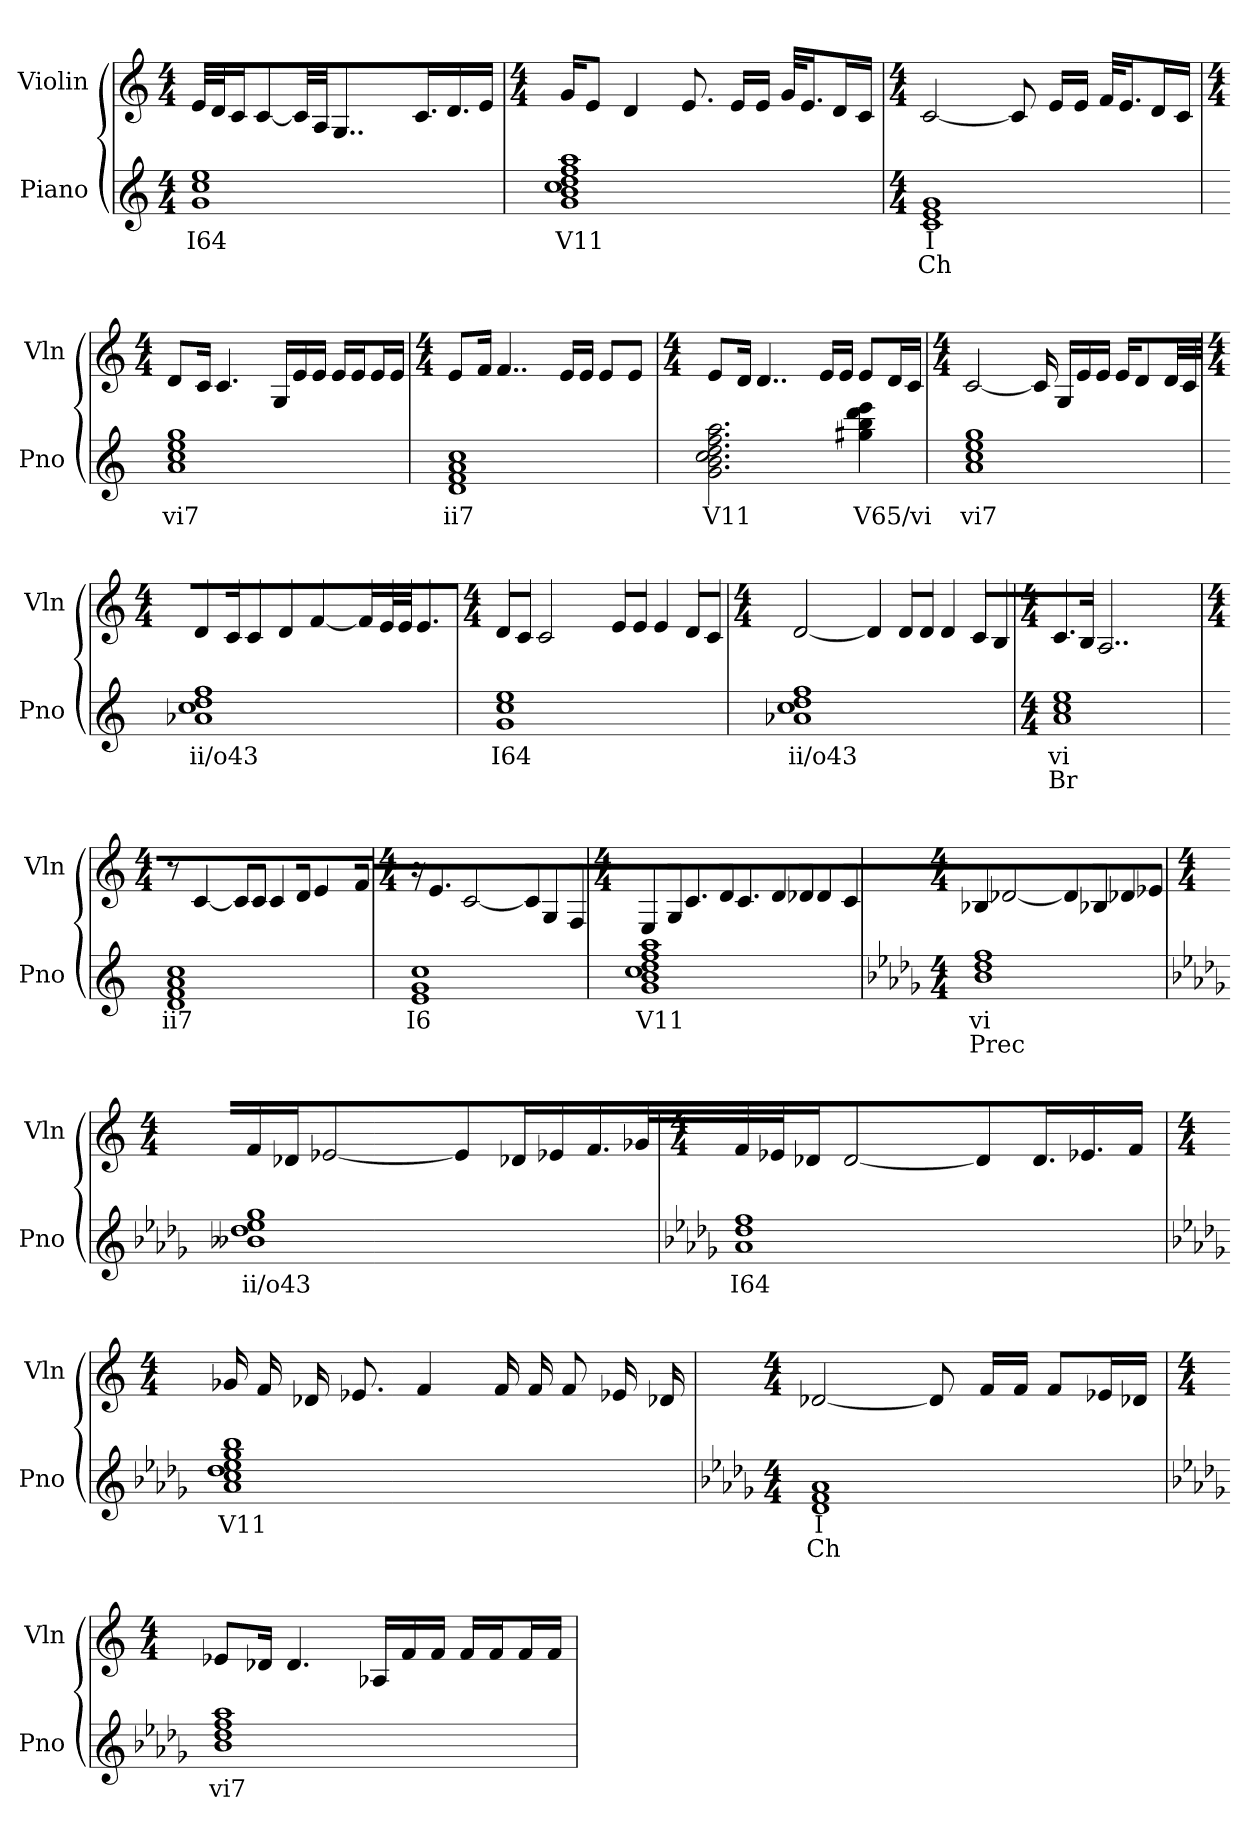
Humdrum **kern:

**kern	**text	**text	**kern
*part2	*part2	*part2	*part1
*staff2	*staff2	*staff2	*staff1
*I"Piano	*	*	*I"Violin
*I'Pno	*	*	*I'Vln
*k[]	*	*	*
*C:	*	*	*
*M4/4	*	*	*M4/4
=	=	=	=
1g 1cc 1ee	I64	.	32eLLL
.	.	.	32dJ
.	.	.	16cJJ
.	.	.	[8c
.	.	.	32c]
.	.	.	32A
.	.	.	4..G
.	.	.	16.cLL
.	.	.	16.dJ
.	.	.	16eJJ
=	=	=	=
*k[]	*	*	*
*C:	*	*	*
*	*	*	*M4/4
1g 1b 1dd 1ff 1aa 1cc	V11	.	16gKL
.	.	.	8eJ
.	.	.	4d
.	.	.	8.e
.	.	.	16eLL
.	.	.	16eJJ
.	.	.	32gKLL
.	.	.	16.eJ
.	.	.	16dL
.	.	.	16cJJ
=	=	=	=
*k[]	*	*	*
*C:	*	*	*
*M4/4	*	*	*M4/4
1c 1e 1g	I	Ch	[2c
.	.	.	8c]
.	.	.	16eLL
.	.	.	16eJJ
.	.	.	32fKLL
.	.	.	16.eJ
.	.	.	16dL
.	.	.	16cJJ
=	=	=	=
*k[]	*	*	*
*C:	*	*	*
*	*	*	*M4/4
1a 1cc 1ee 1gg	vi7	.	8dL
.	.	.	16cJk
.	.	.	4.c
.	.	.	16GLL
.	.	.	16e
.	.	.	16eJJ
.	.	.	16eLL
.	.	.	16eJ
.	.	.	16eL
.	.	.	16eJJ
=	=	=	=
*k[]	*	*	*
*C:	*	*	*
*	*	*	*M4/4
1d 1f 1a 1cc	ii7	.	8eL
.	.	.	16fJk
.	.	.	4..f
.	.	.	16eLL
.	.	.	16eJJ
.	.	.	8eL
.	.	.	8eJ
=	=	=	=
*k[]	*	*	*
*C:	*	*	*
*	*	*	*M4/4
2.g 2.b 2.dd 2.ff 2.aa 2.cc	V11	.	8eL
.	.	.	16dJk
.	.	.	4..d
.	.	.	16eLL
.	.	.	16eJJ
4gg#X 4bb 4ddd 4eee	V65/vi	.	8eL
.	.	.	16dL
.	.	.	16cJJ
=	=	=	=
*k[]	*	*	*
*C:	*	*	*
*	*	*	*M4/4
1a 1cc 1ee 1gg	vi7	.	[2c
.	.	.	16c]
.	.	.	16GLL
.	.	.	16e
.	.	.	16eJJ
.	.	.	16eLL
.	.	.	8d
.	.	.	32dLL
.	.	.	32cJJJ
=	=	=	=
*k[]	*	*	*
*C:	*	*	*
*	*	*	*M4/4
1a-X 1cc 1dd 1ff	ii/o43	.	8dL
.	.	.	16cK
.	.	.	8cJ
.	.	.	8d
.	.	.	[4f
.	.	.	16f]
.	.	.	32eLLL
.	.	.	32eJJ
.	.	.	8.eJ
=	=	=	=
*k[]	*	*	*
*C:	*	*	*
*	*	*	*M4/4
1g 1cc 1ee	I64	.	16dLL
.	.	.	16cJJ
.	.	.	2c
.	.	.	16eLL
.	.	.	16eJJ
.	.	.	8eL
.	.	.	16dL
.	.	.	16cJJ
=	=	=	=
*k[]	*	*	*
*C:	*	*	*
*	*	*	*M4/4
1a-X 1cc 1dd 1ff	ii/o43	.	[2d
.	.	.	8d]
.	.	.	16dLL
.	.	.	16dJJ
.	.	.	8dL
.	.	.	16cL
.	.	.	16BJJ
=	=	=	=
*k[]	*	*	*
*C:	*	*	*
*M4/4	*	*	*M4/4
1a 1cc 1ee	vi	Br	16.cLL
.	.	.	32BJJk
.	.	.	2..A
=	=	=	=
*k[]	*	*	*
*C:	*	*	*
*	*	*	*M4/4
1d 1f 1a 1cc	ii7	.	8r
.	.	.	[4c
.	.	.	16c]
.	.	.	16c
.	.	.	8cL
.	.	.	16dJk
.	.	.	4e
.	.	.	16f
=	=	=	=
*k[]	*	*	*
*C:	*	*	*
*	*	*	*M4/4
1e 1g 1cc	I6	.	16r
.	.	.	8.e
.	.	.	[2c
.	.	.	16c]
.	.	.	8GL
.	.	.	16FJk
=	=	=	=
*k[]	*	*	*
*C:	*	*	*
*	*	*	*M4/4
1g 1b 1dd 1ff 1aa 1cc	V11	.	8EL
.	.	.	16GK
.	.	.	8.cJ
.	.	.	16dKL
.	.	.	8.cJ
.	.	.	8dL
.	.	.	16d-XK
.	.	.	8d-
.	.	.	16cJk
=	=	=	=
*k[b-e-a-d-g-]	*	*	*
*D-:	*	*	*
*M4/4	*	*	*M4/4
1b- 1dd- 1ff	vi	Prec	8B-X
.	.	.	[2d-X
.	.	.	8d-]
.	.	.	16B-XKL
.	.	.	8d-X
.	.	.	16e-XJk
=	=	=	=
*k[b-e-a-d-g-]	*	*	*
*D-:	*	*	*
*	*	*	*M4/4
1b--X 1dd- 1ee- 1gg-	ii/o43	.	16fLL
.	.	.	16d-XJJ
.	.	.	[2e-X
.	.	.	8e-]
.	.	.	16d-XLL
.	.	.	16e-XJ
.	.	.	16.fL
.	.	.	32g-XJJk
=	=	=	=
*k[b-e-a-d-g-]	*	*	*
*D-:	*	*	*
*	*	*	*M4/4
1a- 1dd- 1ff	I64	.	32fLLL
.	.	.	32e-XJ
.	.	.	16d-XJJ
.	.	.	[2d-
.	.	.	8d-]
.	.	.	16.d-LL
.	.	.	16.e-XJ
.	.	.	16fJJ
=	=	=	=
*k[b-e-a-d-g-]	*	*	*
*D-:	*	*	*
*	*	*	*M4/4
1a- 1cc 1ee- 1gg- 1bb- 1dd-	V11	.	16g-XLL
.	.	.	16fJ
.	.	.	16d-XL
.	.	.	8.e-XJ
.	.	.	4f
.	.	.	16fLL
.	.	.	16fJJ
.	.	.	8fL
.	.	.	16e-XL
.	.	.	16d-XJJ
=	=	=	=
*k[b-e-a-d-g-]	*	*	*
*D-:	*	*	*
*M4/4	*	*	*M4/4
1d- 1f 1a-	I	Ch	[2d-X
.	.	.	8d-]
.	.	.	16fLL
.	.	.	16fJJ
.	.	.	8fL
.	.	.	16e-XL
.	.	.	16d-XJJ
=	=	=	=
*k[b-e-a-d-g-]	*	*	*
*D-:	*	*	*
*	*	*	*M4/4
1b- 1dd- 1ff 1aa-	vi7	.	8e-XL
.	.	.	16d-XJk
.	.	.	4.d-
.	.	.	16A-XLL
.	.	.	16f
.	.	.	16fJJ
.	.	.	16fLL
.	.	.	16fJ
.	.	.	16fL
.	.	.	16fJJ
=	=	=	=
*-	*-	*-	*-
